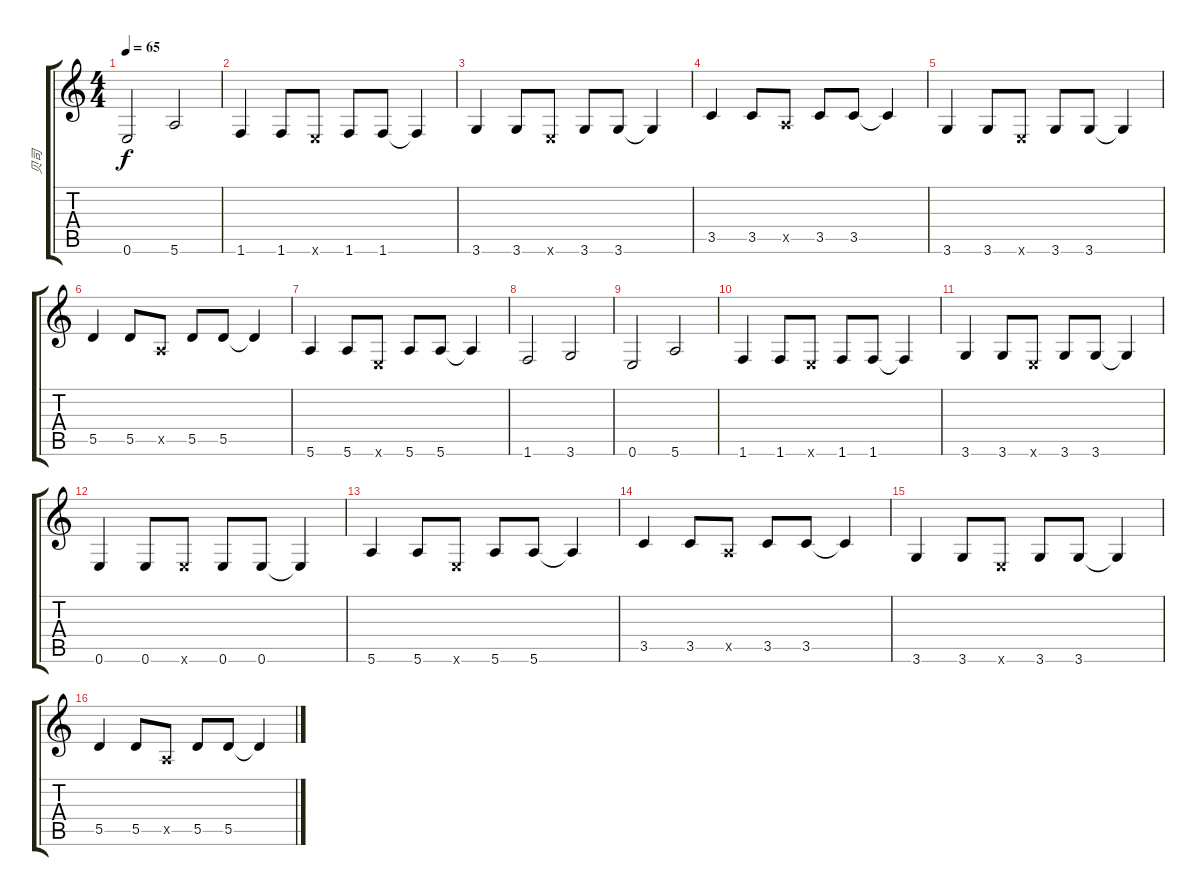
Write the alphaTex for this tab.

\track ("贝司" "贝司") {instrument electricbassfinger}
\staff {score tabs}
\tuning (E4 B3 G3 D3 A2 E2) {hide}
\ts (4 4)
\tempo 65
\clef g2
\ks c
0.6.2{dy f} 5.6.2 |
1.6.4 1.6.8 0.6{x}.8 1.6.8 1.6.8 1.6{t}.4 |
3.6.4 3.6.8 0.6{x}.8 3.6.8 3.6.8 3.6{t}.4 |
3.5.4 3.5.8 0.5{x}.8 3.5.8 3.5.8 3.5{t}.4 |
3.6.4 3.6.8 0.6{x}.8 3.6.8 3.6.8 3.6{t}.4 |
5.5.4 5.5.8 0.5{x}.8 5.5.8 5.5.8 5.5{t}.4 |
5.6.4 5.6.8 0.6{x}.8 5.6.8 5.6.8 5.6{t}.4 |
1.6.2 3.6.2 |
0.6.2 5.6.2 |
1.6.4 1.6.8 0.6{x}.8 1.6.8 1.6.8 1.6{t}.4 |
3.6.4 3.6.8 0.6{x}.8 3.6.8 3.6.8 3.6{t}.4 |
0.6.4 0.6.8 0.6{x}.8 0.6.8 0.6.8 0.6{t}.4 |
5.6.4 5.6.8 0.6{x}.8 5.6.8 5.6.8 5.6{t}.4 |
3.5.4 3.5.8 0.5{x}.8 3.5.8 3.5.8 3.5{t}.4 |
3.6.4 3.6.8 0.6{x}.8 3.6.8 3.6.8 3.6{t}.4 |
5.5.4 5.5.8 0.5{x}.8 5.5.8 5.5.8 5.5{t}.4
